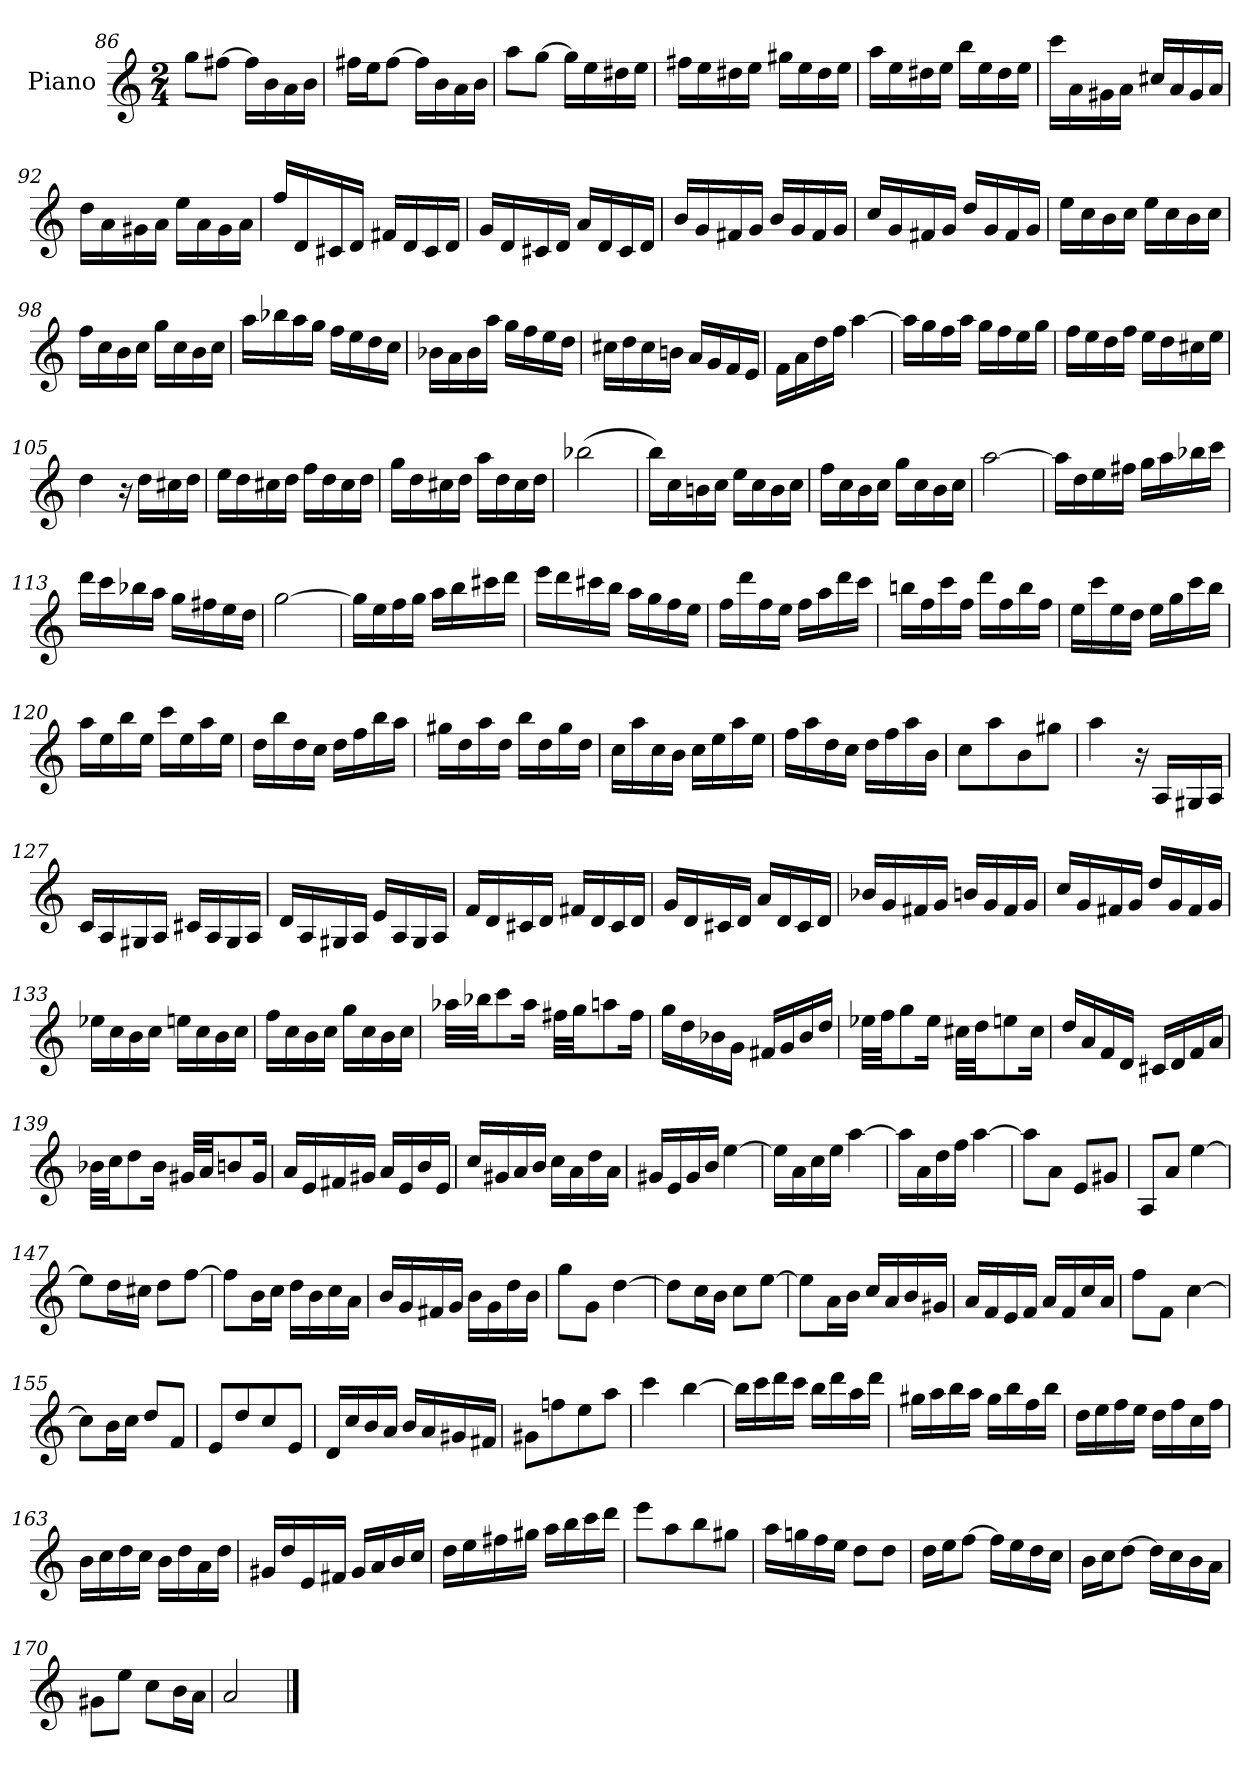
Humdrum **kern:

**kern
*part1
*staff1
*I"Piano
*I'Pno.
*clefG2
*k[]
*M2/4
=86
8gg\L
[8ff#X\J
16ff#\LL]
16b\
16a\
16b\JJ
=87
16ff#X\LL
16ee\J
[8ff#\J
16ff#\LL]
16b\
16a\
16b\JJ
=88
8aa\L
[8gg\J
16gg\LL]
16ee\
16dd#X\
16ee\JJ
!!LO:LB:g=z
=89
16ff#X\LL
16ee\
16dd#X\
16ee\JJ
16gg#X\LL
16ee\
16dd#\
16ee\JJ
=90
16aa\LL
16ee\
16dd#X\
16ee\JJ
16bb\LL
16ee\
16dd#\
16ee\JJ
=91
16ccc\LL
16a\
16g#X\
16a\JJ
16cc#X/LL
16a/
16g#/
16a/JJ
=92
16dd\LL
16a\
16g#X\
16a\JJ
16ee\LL
16a\
16g#\
16a\JJ
=93
16ff/LL
16d/
16c#X/
16d/JJ
16f#X/LL
16d/
16c#/
16d/JJ
!!LO:LB:g=z
=94
16g/LL
16d/
16c#X/
16d/JJ
16a/LL
16d/
16c#/
16d/JJ
=95
16b/LL
16g/
16f#X/
16g/JJ
16b/LL
16g/
16f#/
16g/JJ
=96
16cc/LL
16g/
16f#X/
16g/JJ
16dd/LL
16g/
16f#/
16g/JJ
=97
16ee\LL
16cc\
16b\
16cc\JJ
16ee\LL
16cc\
16b\
16cc\JJ
=98
16ff\LL
16cc\
16b\
16cc\JJ
16gg\LL
16cc\
16b\
16cc\JJ
!!LO:LB:g=z
=99
16aa\LL
16bb-X\
16aa\
16gg\JJ
16ff\LL
16ee\
16dd\
16cc\JJ
=100
16b-X\LL
16a\
16b-\
16aa\JJ
16gg\LL
16ff\
16ee\
16dd\JJ
=101
16cc#X\LL
16dd\
16cc#\
16bn\JJ
16a/LL
16g/
16f/
16e/JJ
=102
16f\LL
16a\
16dd\
16ff\JJ
[4aa\
=103
16aa\LL]
16gg\
16ff\
16aa\JJ
16gg\LL
16ff\
16ee\
16gg\JJ
=104
16ff\LL
16ee\
16dd\
16ff\JJ
16ee\LL
16dd\
16cc#X\
16ee\JJ
!!LO:LB:g=z
=105
4dd\
16r
16dd\LL
16cc#X\
16dd\JJ
=106
16ee\LL
16dd\
16cc#X\
16dd\JJ
16ff\LL
16dd\
16cc#\
16dd\JJ
=107
16gg\LL
16dd\
16cc#X\
16dd\JJ
16aa\LL
16dd\
16cc#\
16dd\JJ
=108
(2bb-X\
=109
16bb\LL)
16cc\
16bn\
16cc\JJ
16ee\LL
16cc\
16b\
16cc\JJ
=110
16ff\LL
16cc\
16b\
16cc\JJ
16gg\LL
16cc\
16b\
16cc\JJ
=111
[2aa\
!!LO:LB:g=z
=112
16aa\LL]
16dd\
16ee\
16ff#X\JJ
16gg\LL
16aa\
16bb-X\
16ccc\JJ
=113
16ddd\LL
16ccc\
16bb-X\
16aa\JJ
16gg\LL
16ff#X\
16ee\
16dd\JJ
=114
[2gg\
=115
16gg\LL]
16ee\
16ff\
16gg\JJ
16aa\LL
16bb\
16ccc#X\
16ddd\JJ
=116
16eee\LL
16ddd\
16ccc#X\
16bb\JJ
16aa\LL
16gg\
16ff\
16ee\JJ
!!LO:LB:g=z
=117
16ff\LL
16ddd\
16ff\
16ee\JJ
16ff\LL
16aa\
16ddd\
16ccc\JJ
=118
16bbn\LL
16ff\
16ccc\
16ff\JJ
16ddd\LL
16ff\
16bb\
16ff\JJ
=119
16ee\LL
16ccc\
16ee\
16dd\JJ
16ee\LL
16gg\
16ccc\
16bb\JJ
=120
16aa\LL
16ee\
16bb\
16ee\JJ
16ccc\LL
16ee\
16aa\
16ee\JJ
=121
16dd\LL
16bb\
16dd\
16cc\JJ
16dd\LL
16ff\
16bb\
16aa\JJ
=122
16gg#X\LL
16dd\
16aa\
16dd\JJ
16bb\LL
16dd\
16gg#\
16dd\JJ
!!LO:LB:g=z
=123
16cc\LL
16aa\
16cc\
16b\JJ
16cc\LL
16ee\
16aa\
16ee\JJ
=124
16ff\LL
16aa\
16dd\
16cc\JJ
16dd\LL
16ff\
16aa\
16b\JJ
=125
8cc\L
8aa\
8b\
8gg#X\J
=126
4aa\
16r
16A/LL
16G#X/
16A/JJ
=127
16c/LL
16A/
16G#X/
16A/JJ
16c#X/LL
16A/
16G#/
16A/JJ
=128
16d/LL
16A/
16G#X/
16A/JJ
16e/LL
16A/
16G#/
16A/JJ
!!LO:LB:g=z
=129
16f/LL
16d/
16c#X/
16d/JJ
16f#X/LL
16d/
16c#/
16d/JJ
=130
16g/LL
16d/
16c#X/
16d/JJ
16a/LL
16d/
16c#/
16d/JJ
=131
16b-X/LL
16g/
16f#X/
16g/JJ
16bn/LL
16g/
16f#/
16g/JJ
=132
16cc/LL
16g/
16f#X/
16g/JJ
16dd/LL
16g/
16f#/
16g/JJ
=133
16ee-X\LL
16cc\
16b\
16cc\JJ
16een\LL
16cc\
16b\
16cc\JJ
!!LO:LB:g=z
=134
16ff\LL
16cc\
16b\
16cc\JJ
16gg\LL
16cc\
16b\
16cc\JJ
=135
32aa-X\LLL
32bb-X\JJ
8ccc\
16aa-\Jk
32ff#X\LLL
32gg\JJ
8aan\
16ff#\Jk
=136
16gg\LL
16dd\
16b-X\
16g\JJ
16f#X/LL
16g/
16b-/
16dd/JJ
=137
32ee-X\LLL
32ff\JJ
8gg\
16ee-\Jk
32cc#X\LLL
32dd\JJ
8een\
16cc#\Jk
=138
16dd/LL
16a/
16f/
16d/JJ
16c#X/LL
16d/
16f/
16a/JJ
!!LO:LB:g=z
=139
32b-X\LLL
32cc\JJ
8dd\
16b-\Jk
32g#X/LLL
32a/JJ
8bn/
16g#/Jk
=140
16a/LL
16e/
16f#X/
16g#X/JJ
16a/LL
16e/
16b/
16e/JJ
=141
16cc/LL
16g#X/
16a/
16b/JJ
16cc\LL
16a\
16dd\
16a\JJ
=142
16g#X/LL
16e/
16g#/
16b/JJ
[4ee\
=143
16ee\LL]
16a\
16cc\
16ee\JJ
[4aa\
=144
16aa\LL]
16a\
16dd\
16ff\JJ
[4aa\
=145
8aa\L]
8a\J
8e/L
8g#X/J
!!LO:LB:g=z
=146
8A/L
8a/J
[4ee\
=147
8ee\L]
16dd\L
16cc#X\JJ
8dd\L
[8ff\J
=148
8ff\L]
16b\L
16cc\JJ
16dd\LL
16b\
16cc\
16a\JJ
=149
16b/LL
16g/
16f#X/
16g/JJ
16b\LL
16g\
16dd\
16b\JJ
=150
8gg\L
8g\J
[4dd\
=151
8dd\L]
16cc\L
16b\JJ
8cc\L
[8ee\J
=152
8ee\L]
16a\L
16b\JJ
16cc/LL
16a/
16b/
16g#X/JJ
!!LO:LB:g=z
=153
16a/LL
16f/
16e/
16f/JJ
16a/LL
16f/
16cc/
16a/JJ
=154
8ff\L
8f\J
[4cc\
=155
8cc\L]
16b\L
16cc\JJ
8dd/L
8f/J
=156
8e/L
8dd/
8cc/
8e/J
=157
16d/LL
16cc/
16b/
16a/JJ
16b/LL
16a/
16g#X/
16f#X/JJ
=158
8g#X\L
8ffn\
8ee\
8aa\J
=159
4ccc\
[4bb\
!!LO:PB:g=z
=160
16bb\LL]
16ccc\
16ddd\
16ccc\JJ
16bb\LL
16ddd\
16aa\
16ddd\JJ
=161
16gg#X\LL
16aa\
16bb\
16aa\JJ
16gg#\LL
16bb\
16ff\
16bb\JJ
=162
16dd\LL
16ee\
16ff\
16ee\JJ
16dd\LL
16ff\
16cc\
16ff\JJ
=163
16b\LL
16cc\
16dd\
16cc\JJ
16b\LL
16dd\
16a\
16dd\JJ
=164
16g#X/LL
16dd/
16e/
16f#X/JJ
16g#/LL
16a/
16b/
16cc/JJ
!!LO:LB:g=z
=165
16dd\LL
16ee\
16ff#X\
16gg#X\JJ
16aa\LL
16bb\
16ccc\
16ddd\JJ
=166
8eee\L
8aa\
8bb\
8gg#X\J
=167
16aa\LL
16ggn\
16ff\
16ee\JJ
8dd\L
8dd\J
=168
16dd\LL
16ee\J
[8ff\J
16ff\LL]
16ee\
16dd\
16cc\JJ
=169
16b\LL
16cc\J
[8dd\J
16dd\LL]
16cc\
16b\
16a\JJ
=170
8g#X\L
8ee\J
8cc\L
16b\L
16a\JJ
=171
2a/
==
*-
